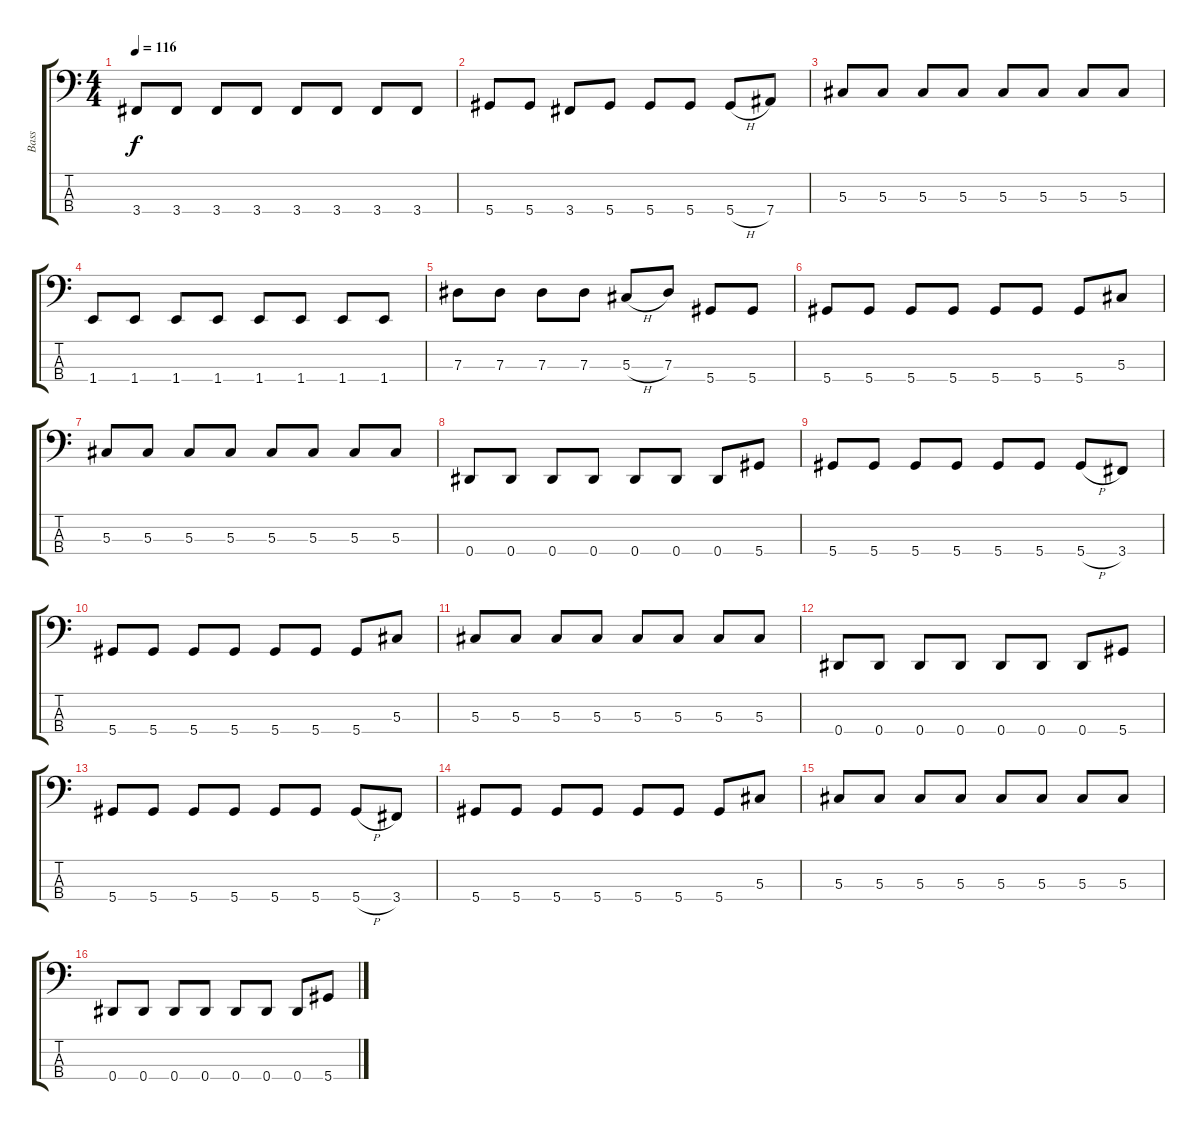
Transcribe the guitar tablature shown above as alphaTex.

\track ("Bass" "Bass") {instrument electricbassfinger}
\staff {score tabs}
\tuning (Gb2 Db2 Ab1 Eb1) {hide}
\ts (4 4)
\tempo 116
\clef f4
\ks c
3.4.8{dy f} 3.4.8 3.4.8 3.4.8 3.4.8 3.4.8 3.4.8 3.4.8 |
5.4.8 5.4.8 3.4.8 5.4.8 5.4.8 5.4.8 5.4{h}.8 7.4.8 |
5.3.8 5.3.8 5.3.8 5.3.8 5.3.8 5.3.8 5.3.8 5.3.8 |
1.4.8 1.4.8 1.4.8 1.4.8 1.4.8 1.4.8 1.4.8 1.4.8 |
7.3.8 7.3.8 7.3.8 7.3.8 5.3{h}.8 7.3.8 5.4.8 5.4.8 |
5.4.8 5.4.8 5.4.8 5.4.8 5.4.8 5.4.8 5.4.8 5.3.8 |
5.3.8 5.3.8 5.3.8 5.3.8 5.3.8 5.3.8 5.3.8 5.3.8 |
0.4.8 0.4.8 0.4.8 0.4.8 0.4.8 0.4.8 0.4.8 5.4.8 |
5.4.8 5.4.8 5.4.8 5.4.8 5.4.8 5.4.8 5.4{h}.8 3.4.8 |
5.4.8 5.4.8 5.4.8 5.4.8 5.4.8 5.4.8 5.4.8 5.3.8 |
5.3.8 5.3.8 5.3.8 5.3.8 5.3.8 5.3.8 5.3.8 5.3.8 |
0.4.8 0.4.8 0.4.8 0.4.8 0.4.8 0.4.8 0.4.8 5.4.8 |
5.4.8 5.4.8 5.4.8 5.4.8 5.4.8 5.4.8 5.4{h}.8 3.4.8 |
5.4.8 5.4.8 5.4.8 5.4.8 5.4.8 5.4.8 5.4.8 5.3.8 |
5.3.8 5.3.8 5.3.8 5.3.8 5.3.8 5.3.8 5.3.8 5.3.8 |
0.4.8 0.4.8 0.4.8 0.4.8 0.4.8 0.4.8 0.4.8 5.4.8
